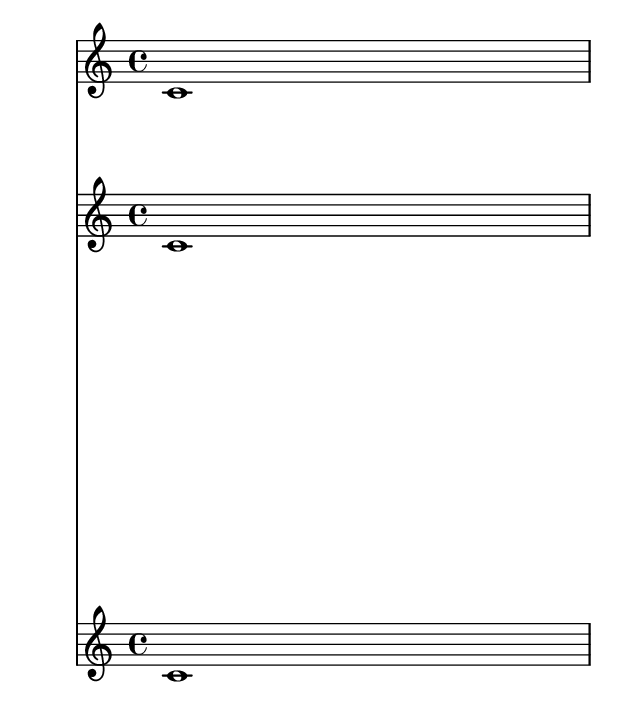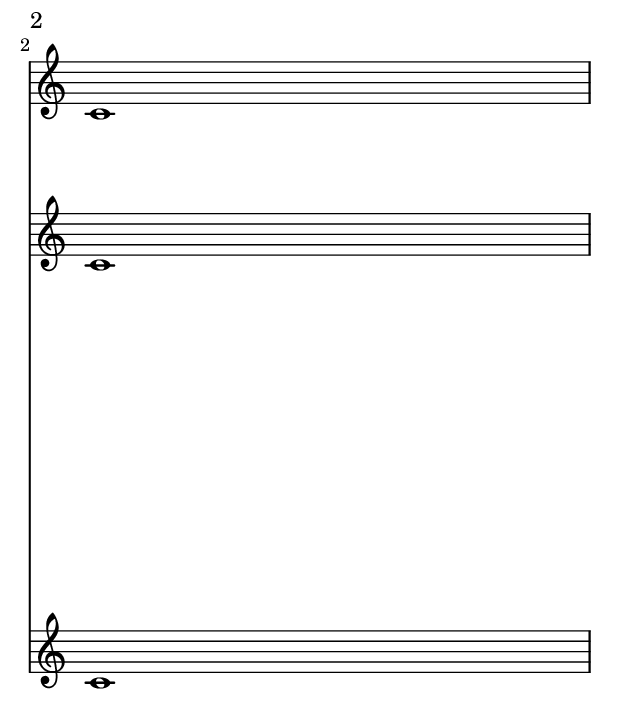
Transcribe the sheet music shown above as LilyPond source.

\version "2.14.0"

#(set-default-paper-size "a6")

\book {

  \header {
    texidoc = "The stretchability property affects the amount that staves will
move under extreme stretching, but it does not affect the default distance
between staves."
  }

  <<
    \new Staff { c'1 \pageBreak c'1 }
    \new Staff \with {
      \override VerticalAxisGroup
        #'default-staff-staff-spacing #'stretchability = #50
    } { c'1 c'1 }
    \new Staff { c'1 c'1 }
  >>
}
